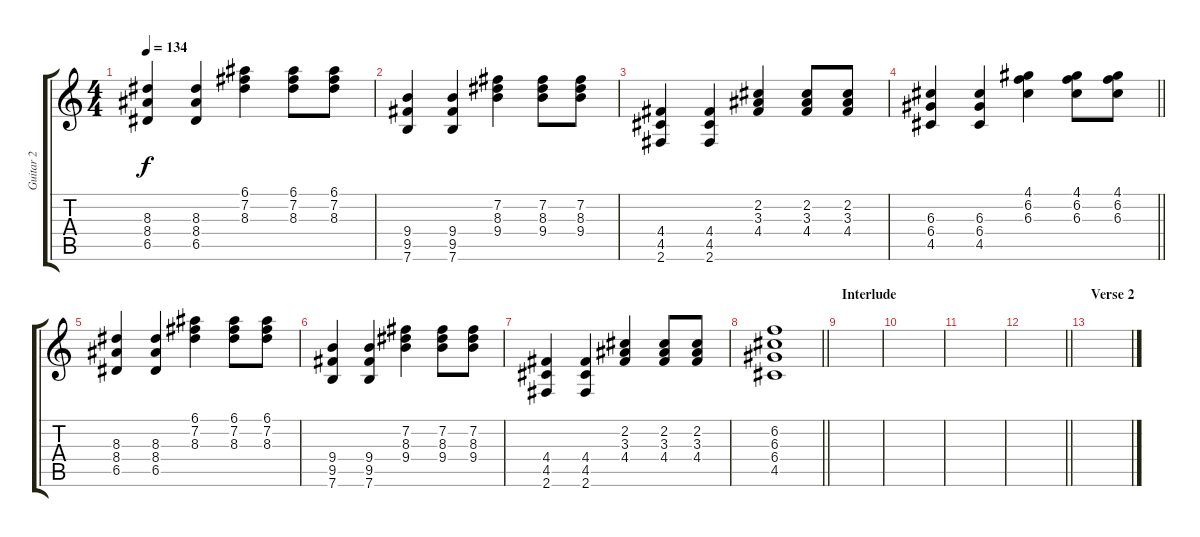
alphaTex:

\track ("Guitar 2" "Guitar 2") {instrument acousticguitarnylon}
\staff {score tabs}
\tuning (E4 B3 G3 D3 A2 E2) {hide}
\ts (4 4)
\tempo 134
\clef g2
\ks c
(8.3 8.4 6.5).4{dy f} (8.3 8.4 6.5).4 (6.1 7.2 8.3).4 (6.1 7.2 8.3).8 (6.1 7.2 8.3).8 |
(9.4 9.5 7.6).4 (9.4 9.5 7.6).4 (7.2 8.3 9.4).4 (7.2 8.3 9.4).8 (7.2 8.3 9.4).8 |
(4.4 4.5 2.6).4 (4.4 4.5 2.6).4 (2.2 3.3 4.4).4 (2.2 3.3 4.4).8 (2.2 3.3 4.4).8 |
\barLineRight lightlight
(6.3 6.4 4.5).4 (6.3 6.4 4.5).4 (4.1 6.2 6.3).4 (4.1 6.2 6.3).8 (4.1 6.2 6.3).8 |
(8.3 8.4 6.5).4 (8.3 8.4 6.5).4 (6.1 7.2 8.3).4 (6.1 7.2 8.3).8 (6.1 7.2 8.3).8 |
(9.4 9.5 7.6).4 (9.4 9.5 7.6).4 (7.2 8.3 9.4).4 (7.2 8.3 9.4).8 (7.2 8.3 9.4).8 |
(4.4 4.5 2.6).4 (4.4 4.5 2.6).4 (2.2 3.3 4.4).4 (2.2 3.3 4.4).8 (2.2 3.3 4.4).8 |
\barLineRight lightlight
(6.2 6.3 6.4 4.5).1 |
\section ("" "Interlude")
|
|
|
\barLineRight lightlight
|
\section ("" "Verse 2")
